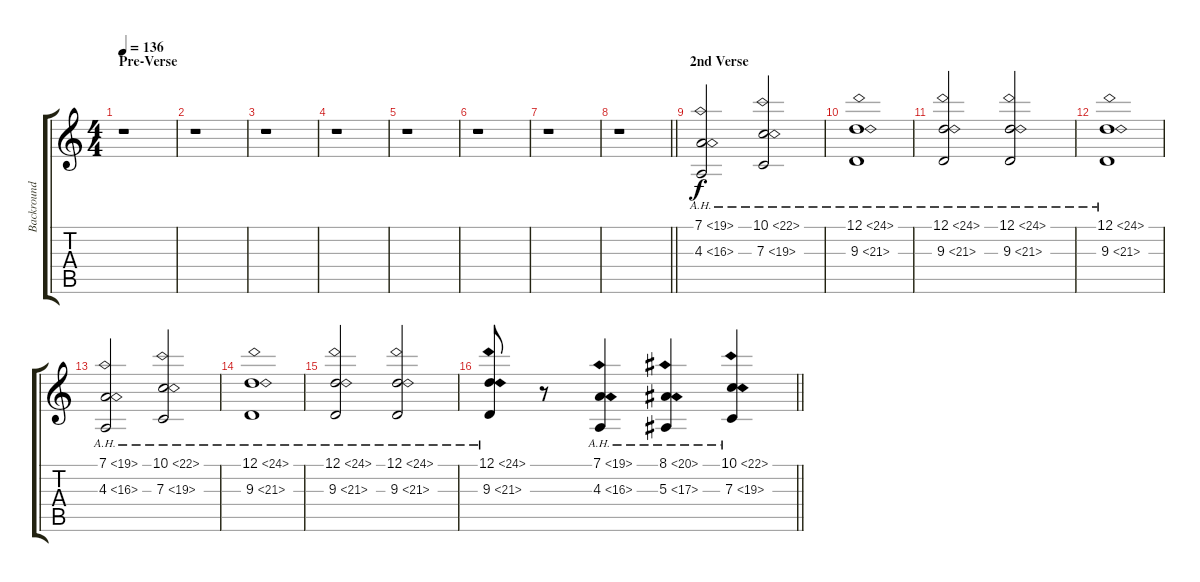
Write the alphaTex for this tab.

\track ("Backround Keyboard" "Backround ") {instrument stringensemble1}
\staff {score tabs}
\tuning (D4 A3 F3 C3 G2 D2) {hide}
\ts (4 4)
\section ("" "Pre-Verse")
\tempo 136
\clef g2
\ks c
r.1{dy f} |
r.1 |
r.1 |
r.1 |
r.1 |
r.1 |
r.1 |
\barLineRight lightlight
r.1 |
\section ("" "2nd Verse")
(7.1{ah 12} 4.3{ah 12}).2{volume 6} (10.1{ah 12} 7.3{ah 12}).2 |
(12.1{ah 12} 9.3{ah 12}).1 |
(12.1{ah 12} 9.3{ah 12}).2 (12.1{ah 12} 9.3{ah 12}).2 |
(12.1{ah 12} 9.3{ah 12}).1 |
(7.1{ah 12} 4.3{ah 12}).2 (10.1{ah 12} 7.3{ah 12}).2 |
(12.1{ah 12} 9.3{ah 12}).1 |
(12.1{ah 12} 9.3{ah 12}).2 (12.1{ah 12} 9.3{ah 12}).2 |
\barLineRight lightlight
(12.1{ah 12} 9.3{ah 12}).8 r.8 (7.1{ah 12} 4.3{ah 12}).4 (8.1{ah 12} 5.3{ah 12}).4 (10.1{ah 12} 7.3{ah 12}).4
